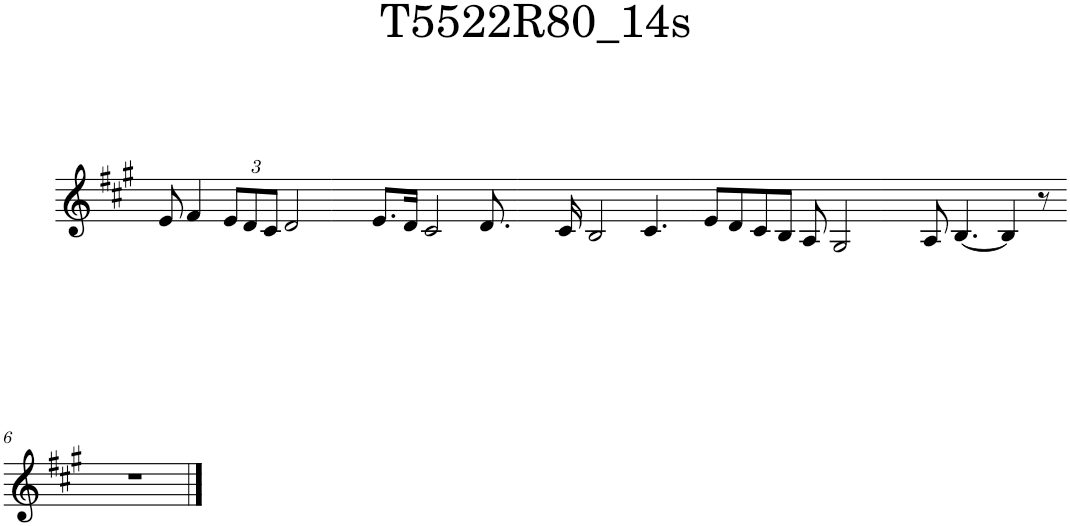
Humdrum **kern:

**kern
*part1
*staff1
*I"Piano
*I'Pno.
*clefG2
*k[f#c#g#]
=1
8e/
4f#/
*Xbrackettup
12e/L
12d/
12c#/J
[4.d/
=2
8d/]
8.e/L
16d/Jk
2c#/
!LO:N:vis=8.
[8d/
=3
16d/]
16c#/
2B/
4.c#/
=4
8e/L
8d/
8c#/
8B/J
8A/
[4.G#/
=5
8G#/]
8A/
[4.B/
4B/]
8r
!!LO:LB:g=z
=6
1r
==
*-
